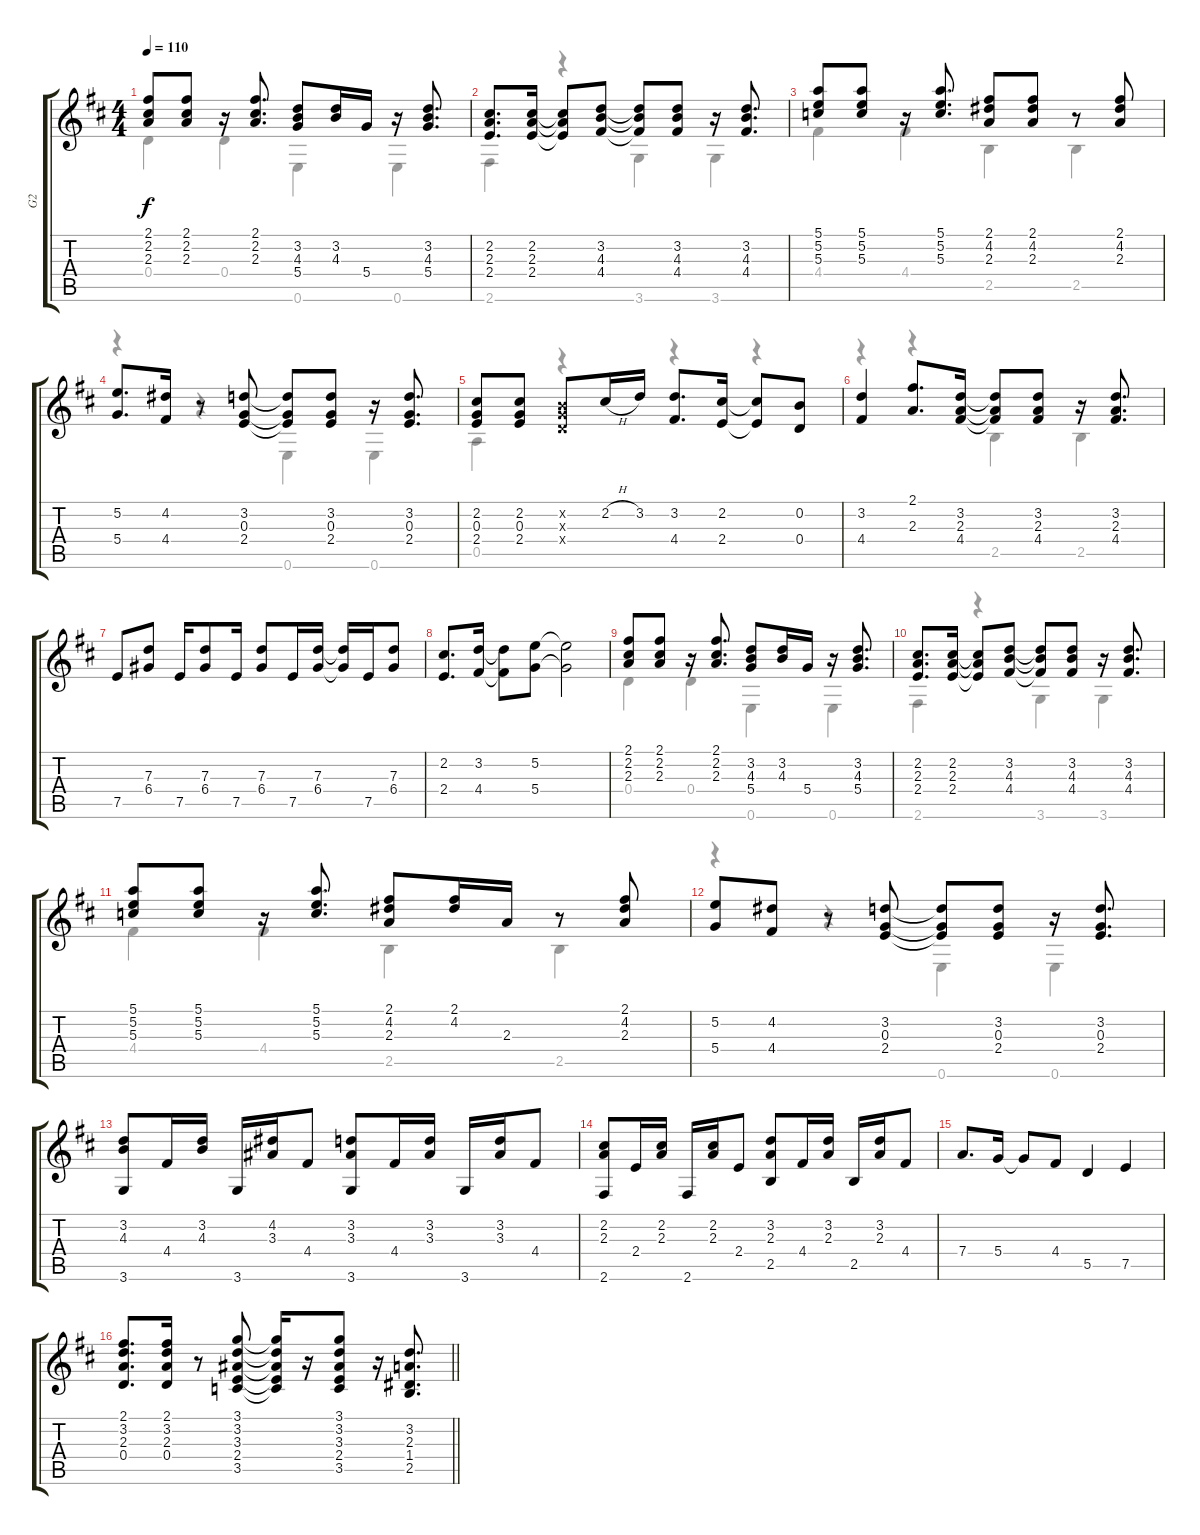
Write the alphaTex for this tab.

\track ("G2" "G2") {instrument acousticguitarsteel}
\staff {score tabs}
\tuning (E4 B3 G3 D3 A2 E2) {hide}
\voice
\ts (4 4)
\tempo 110
\clef g2
\ks d
(2.1 2.2 2.3).8{dy f} (2.1 2.2 2.3).8 r.16 (2.1 2.2 2.3).8{d} (3.2 4.3 5.4).8 (3.2 4.3).16 5.4.16 r.16 (3.2 4.3 5.4).8{d} |
(2.2 2.3 2.4).8{d} (2.2 2.3 2.4).16 (2.2{t} 2.3{t} 2.4{t}).8 (3.2 4.3 4.4).8 (3.2{t} 4.3{t} 4.4{t}).8 (3.2 4.3 4.4).8 r.16 (3.2 4.3 4.4).8{d} |
(5.1 5.2 5.3).8 (5.1 5.2 5.3).8 r.16 (5.1 5.2 5.3).8{d} (2.1 4.2 2.3).8 (2.1 4.2 2.3).8 r.8 (2.1 4.2 2.3).8 |
(5.2 5.4).8{d} (4.2 4.4).16 r.8 (3.2 0.3 2.4).8 (3.2{t} 0.3{t} 2.4{t}).8 (3.2 0.3 2.4).8 r.16 (3.2 0.3 2.4).8{d} |
(2.2 0.3 2.4).8 (2.2 0.3 2.4).8 (0.2{x} 0.3{x} 0.4{x}).8 2.2{h}.16 3.2.16 (3.2 4.4).8{d} (2.2 2.4).16 (2.2{t} 2.4{t}).8 (0.2 0.4).8 |
(3.2 4.4).4 (2.1 2.3).8{d} (3.2 2.3 4.4).16 (3.2{t} 2.3{t} 4.4{t}).8 (3.2 2.3 4.4).8 r.16 (3.2 2.3 4.4).8{d} |
7.5.8 (7.3 6.4).8 7.5.16 (7.3 6.4).8 7.5.16 (7.3 6.4).8 7.5.16 (7.3 6.4).16 (7.3{t} 6.4{t}).16 7.5.16 (7.3 6.4).8 |
(2.2 2.4).8{d} (3.2 4.4).16 (3.2{t} 4.4{t}).8 (5.2 5.4).8 (5.2{t} 5.4{t}).2 |
(2.1 2.2 2.3).8 (2.1 2.2 2.3).8 r.16 (2.1 2.2 2.3).8{d} (3.2 4.3 5.4).8 (3.2 4.3).16 5.4.16 r.16 (3.2 4.3 5.4).8{d} |
(2.2 2.3 2.4).8{d} (2.2 2.3 2.4).16 (2.2{t} 2.3{t} 2.4{t}).8 (3.2 4.3 4.4).8 (3.2{t} 4.3{t} 4.4{t}).8 (3.2 4.3 4.4).8 r.16 (3.2 4.3 4.4).8{d} |
(5.1 5.2 5.3).8 (5.1 5.2 5.3).8 r.16 (5.1 5.2 5.3).8{d} (2.1 4.2 2.3).8 (2.1 4.2).16 2.3.16 r.8 (2.1 4.2 2.3).8 |
(5.2 5.4).8 (4.2 4.4).8 r.8 (3.2 0.3 2.4).8 (3.2{t} 0.3{t} 2.4{t}).8 (3.2 0.3 2.4).8 r.16 (3.2 0.3 2.4).8{d} |
(3.2 4.3 3.6).8 4.4.16 (3.2 4.3).16 3.6.16 (4.2 3.3).16 4.4.8 (3.2 3.3 3.6).8 4.4.16 (3.2 3.3).16 3.6.16 (3.2 3.3).16 4.4.8 |
(2.2 2.3 2.6).8 2.4.16 (2.2 2.3).16 2.6.16 (2.2 2.3).16 2.4.8 (3.2 2.3 2.5).8 4.4.16 (3.2 2.3).16 2.5.16 (3.2 2.3).16 4.4.8 |
7.4.8{d} 5.4.16 5.4{t}.8 4.4.8 5.5.4 7.5.4 |
\barLineRight lightlight
(2.1 3.2 2.3 0.4).8{d} (2.1 3.2 2.3 0.4).16 r.8 (3.1 3.2 3.3 2.4 3.5).8 (3.1{t} 3.2{t} 3.3{t} 2.4{t} 3.5{t}).16 r.16 (3.1 3.2 3.3 2.4 3.5).8 r.16 (3.2 2.3 1.4 2.5).8{d}
\voice
\clef g2
\ottava regular
\simile none
\ks d
0.4.4{dy f} 0.4.4 0.6.4 0.6.4 |
2.6.4 r.4 3.6.4 3.6.4 |
4.4.4 4.4.4 2.5.4 2.5.4 |
r.4 r.4 0.6.4 0.6.4 |
0.5.4 r.4 r.4 r.4 |
r.4 r.4 2.5.4 2.5.4 |
|
|
0.4.4 0.4.4 0.6.4 0.6.4 |
2.6.4 r.4 3.6.4 3.6.4 |
4.4.4 4.4.4 2.5.4 2.5.4 |
r.4 r.4 0.6.4 0.6.4 |
|
|
|
\barLineRight lightlight
